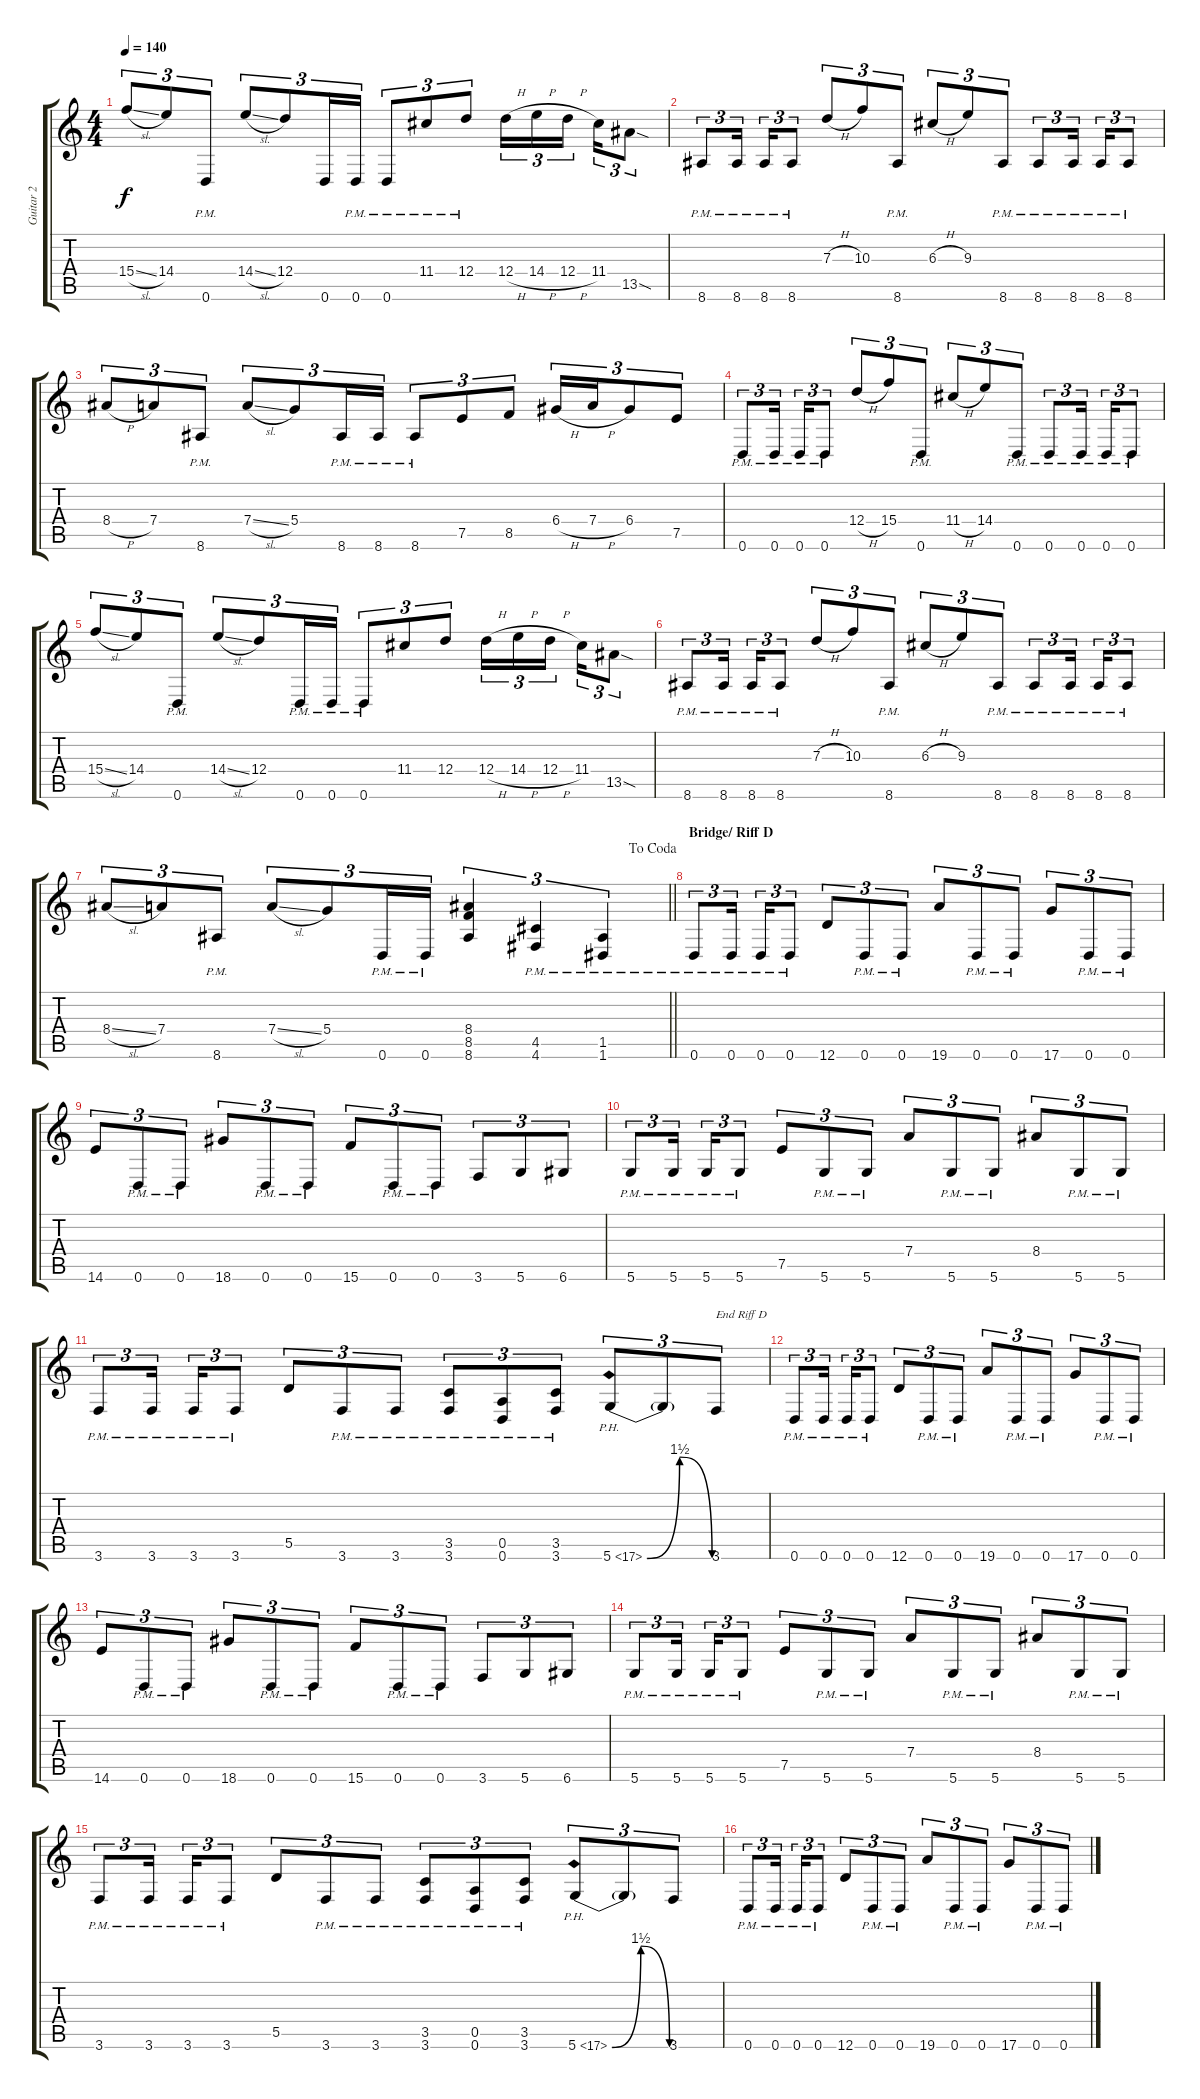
\track ("Guitar 2" "Guitar 2") {instrument distortionguitar}
\staff {score tabs}
\tuning (E4 B3 G3 D3 A2 D2) {hide}
\ts (4 4)
\tempo 140
\clef g2
\ks c
15.4{sl}.8{tu (3 2) dy f} 14.4.8{tu (3 2)} 0.6{pm}.8{tu (3 2)} 14.4{sl}.8{tu (3 2)} 12.4.8{tu (3 2)} 0.6.16{tu (3 2)} 0.6{pm}.16{tu (3 2)} 0.6{pm}.8{tu (3 2)} 11.4{pm}.8{tu (3 2)} 12.4{pm}.8{tu (3 2)} 12.4{h}.16{tu (3 2)} 14.4{h}.16{tu (3 2)} 12.4{h}.16{tu (3 2) beam splitsecondary} 11.4.16{tu (3 2)} 13.5{sod}.8{tu (3 2)} |
8.6{pm}.8{tu (3 2)} 8.6{pm}.16{tu (3 2) beam splitsecondary} 8.6{pm}.16{tu (3 2)} 8.6{pm}.8{tu (3 2)} 7.3{h}.8{tu (3 2)} 10.3.8{tu (3 2)} 8.6{pm}.8{tu (3 2)} 6.3{h}.8{tu (3 2)} 9.3.8{tu (3 2)} 8.6{pm}.8{tu (3 2)} 8.6{pm}.8{tu (3 2)} 8.6{pm}.16{tu (3 2) beam splitsecondary} 8.6{pm}.16{tu (3 2)} 8.6{pm}.8{tu (3 2)} |
8.4{h}.8{tu (3 2)} 7.4.8{tu (3 2)} 8.6{pm}.8{tu (3 2)} 7.4{sl}.8{tu (3 2)} 5.4.8{tu (3 2)} 8.6{pm}.16{tu (3 2)} 8.6{pm}.16{tu (3 2)} 8.6{pm}.8{tu (3 2)} 7.5.8{tu (3 2)} 8.5.8{tu (3 2)} 6.4{h}.16{tu (3 2)} 7.4{h}.16{tu (3 2)} 6.4.8{tu (3 2)} 7.5.8{tu (3 2)} |
0.6{pm}.8{tu (3 2)} 0.6{pm}.16{tu (3 2) beam splitsecondary} 0.6{pm}.16{tu (3 2)} 0.6{pm}.8{tu (3 2)} 12.4{h}.8{tu (3 2)} 15.4.8{tu (3 2)} 0.6{pm}.8{tu (3 2)} 11.4{h}.8{tu (3 2)} 14.4.8{tu (3 2)} 0.6{pm}.8{tu (3 2)} 0.6{pm}.8{tu (3 2)} 0.6{pm}.16{tu (3 2) beam splitsecondary} 0.6{pm}.16{tu (3 2)} 0.6{pm}.8{tu (3 2)} |
15.4{sl}.8{tu (3 2)} 14.4.8{tu (3 2)} 0.6{pm}.8{tu (3 2)} 14.4{sl}.8{tu (3 2)} 12.4.8{tu (3 2)} 0.6{pm}.16{tu (3 2)} 0.6{pm}.16{tu (3 2)} 0.6{pm}.8{tu (3 2)} 11.4.8{tu (3 2)} 12.4.8{tu (3 2)} 12.4{h}.16{tu (3 2)} 14.4{h}.16{tu (3 2)} 12.4{h}.16{tu (3 2) beam splitsecondary} 11.4.16{tu (3 2)} 13.5{sod}.8{tu (3 2)} |
8.6{pm}.8{tu (3 2)} 8.6{pm}.16{tu (3 2) beam splitsecondary} 8.6{pm}.16{tu (3 2)} 8.6{pm}.8{tu (3 2)} 7.3{h}.8{tu (3 2)} 10.3.8{tu (3 2)} 8.6{pm}.8{tu (3 2)} 6.3{h}.8{tu (3 2)} 9.3.8{tu (3 2)} 8.6{pm}.8{tu (3 2)} 8.6{pm}.8{tu (3 2)} 8.6{pm}.16{tu (3 2) beam splitsecondary} 8.6{pm}.16{tu (3 2)} 8.6{pm}.8{tu (3 2)} |
\jump dacoda
\barLineRight lightlight
8.4{sl}.8{tu (3 2)} 7.4.8{tu (3 2)} 8.6{pm}.8{tu (3 2)} 7.4{sl}.8{tu (3 2)} 5.4.8{tu (3 2)} 0.6{pm}.16{tu (3 2)} 0.6{pm}.16{tu (3 2)} (8.4 8.5 8.6).4{tu (3 2)} (4.5 4.6{pm}).4{tu (3 2)} (1.5 1.6{pm}).4{tu (3 2)} |
\section ("" "Bridge/ Riff D")
0.6{pm}.8{tu (3 2)} 0.6{pm}.16{tu (3 2) beam splitsecondary} 0.6{pm}.16{tu (3 2)} 0.6{pm}.8{tu (3 2)} 12.6.8{tu (3 2)} 0.6{pm}.8{tu (3 2)} 0.6{pm}.8{tu (3 2)} 19.6.8{tu (3 2)} 0.6{pm}.8{tu (3 2)} 0.6{pm}.8{tu (3 2)} 17.6.8{tu (3 2)} 0.6{pm}.8{tu (3 2)} 0.6{pm}.8{tu (3 2)} |
14.6.8{tu (3 2)} 0.6{pm}.8{tu (3 2)} 0.6{pm}.8{tu (3 2)} 18.6.8{tu (3 2)} 0.6{pm}.8{tu (3 2)} 0.6{pm}.8{tu (3 2)} 15.6.8{tu (3 2)} 0.6{pm}.8{tu (3 2)} 0.6{pm}.8{tu (3 2)} 3.6.8{tu (3 2)} 5.6.8{tu (3 2)} 6.6.8{tu (3 2)} |
5.6{pm}.8{tu (3 2)} 5.6{pm}.16{tu (3 2) beam splitsecondary} 5.6{pm}.16{tu (3 2)} 5.6{pm}.8{tu (3 2)} 7.5.8{tu (3 2)} 5.6{pm}.8{tu (3 2)} 5.6{pm}.8{tu (3 2)} 7.4.8{tu (3 2)} 5.6{pm}.8{tu (3 2)} 5.6{pm}.8{tu (3 2)} 8.4.8{tu (3 2)} 5.6{pm}.8{tu (3 2)} 5.6{pm}.8{tu (3 2)} |
3.6{pm}.8{tu (3 2)} 3.6{pm}.16{tu (3 2) beam splitsecondary} 3.6{pm}.16{tu (3 2)} 3.6{pm}.8{tu (3 2)} 5.5.8{tu (3 2)} 3.6{pm}.8{tu (3 2)} 3.6{pm}.8{tu (3 2)} (3.5{pm} 3.6{pm}).8{tu (3 2)} (0.5{pm} 0.6{pm}).8{tu (3 2)} (3.5{pm} 3.6{pm}).8{tu (3 2)} 5.6{be (bendrelease 0 0 15 6 15 6 60 0) ph 12}.8{tu (3 2)} 5.6{t}.8{tu (3 2)} 3.6.8{tu (3 2) txt "End Riff D"} |
0.6{pm}.8{tu (3 2)} 0.6{pm}.16{tu (3 2) beam splitsecondary} 0.6{pm}.16{tu (3 2)} 0.6{pm}.8{tu (3 2)} 12.6.8{tu (3 2)} 0.6{pm}.8{tu (3 2)} 0.6{pm}.8{tu (3 2)} 19.6.8{tu (3 2)} 0.6{pm}.8{tu (3 2)} 0.6{pm}.8{tu (3 2)} 17.6.8{tu (3 2)} 0.6{pm}.8{tu (3 2)} 0.6{pm}.8{tu (3 2)} |
14.6.8{tu (3 2)} 0.6{pm}.8{tu (3 2)} 0.6{pm}.8{tu (3 2)} 18.6.8{tu (3 2)} 0.6{pm}.8{tu (3 2)} 0.6{pm}.8{tu (3 2)} 15.6.8{tu (3 2)} 0.6{pm}.8{tu (3 2)} 0.6{pm}.8{tu (3 2)} 3.6.8{tu (3 2)} 5.6.8{tu (3 2)} 6.6.8{tu (3 2)} |
5.6{pm}.8{tu (3 2)} 5.6{pm}.16{tu (3 2) beam splitsecondary} 5.6{pm}.16{tu (3 2)} 5.6{pm}.8{tu (3 2)} 7.5.8{tu (3 2)} 5.6{pm}.8{tu (3 2)} 5.6{pm}.8{tu (3 2)} 7.4.8{tu (3 2)} 5.6{pm}.8{tu (3 2)} 5.6{pm}.8{tu (3 2)} 8.4.8{tu (3 2)} 5.6{pm}.8{tu (3 2)} 5.6{pm}.8{tu (3 2)} |
3.6{pm}.8{tu (3 2)} 3.6{pm}.16{tu (3 2) beam splitsecondary} 3.6{pm}.16{tu (3 2)} 3.6{pm}.8{tu (3 2)} 5.5.8{tu (3 2)} 3.6{pm}.8{tu (3 2)} 3.6{pm}.8{tu (3 2)} (3.5{pm} 3.6{pm}).8{tu (3 2)} (0.5{pm} 0.6{pm}).8{tu (3 2)} (3.5{pm} 3.6{pm}).8{tu (3 2)} 5.6{be (bendrelease 0 0 15 6 15 6 60 0) ph 12}.8{tu (3 2)} 5.6{t}.8{tu (3 2)} 3.6.8{tu (3 2)} |
0.6{pm}.8{tu (3 2)} 0.6{pm}.16{tu (3 2) beam splitsecondary} 0.6{pm}.16{tu (3 2)} 0.6{pm}.8{tu (3 2)} 12.6.8{tu (3 2)} 0.6{pm}.8{tu (3 2)} 0.6{pm}.8{tu (3 2)} 19.6.8{tu (3 2)} 0.6{pm}.8{tu (3 2)} 0.6{pm}.8{tu (3 2)} 17.6.8{tu (3 2)} 0.6{pm}.8{tu (3 2)} 0.6{pm}.8{tu (3 2)}
